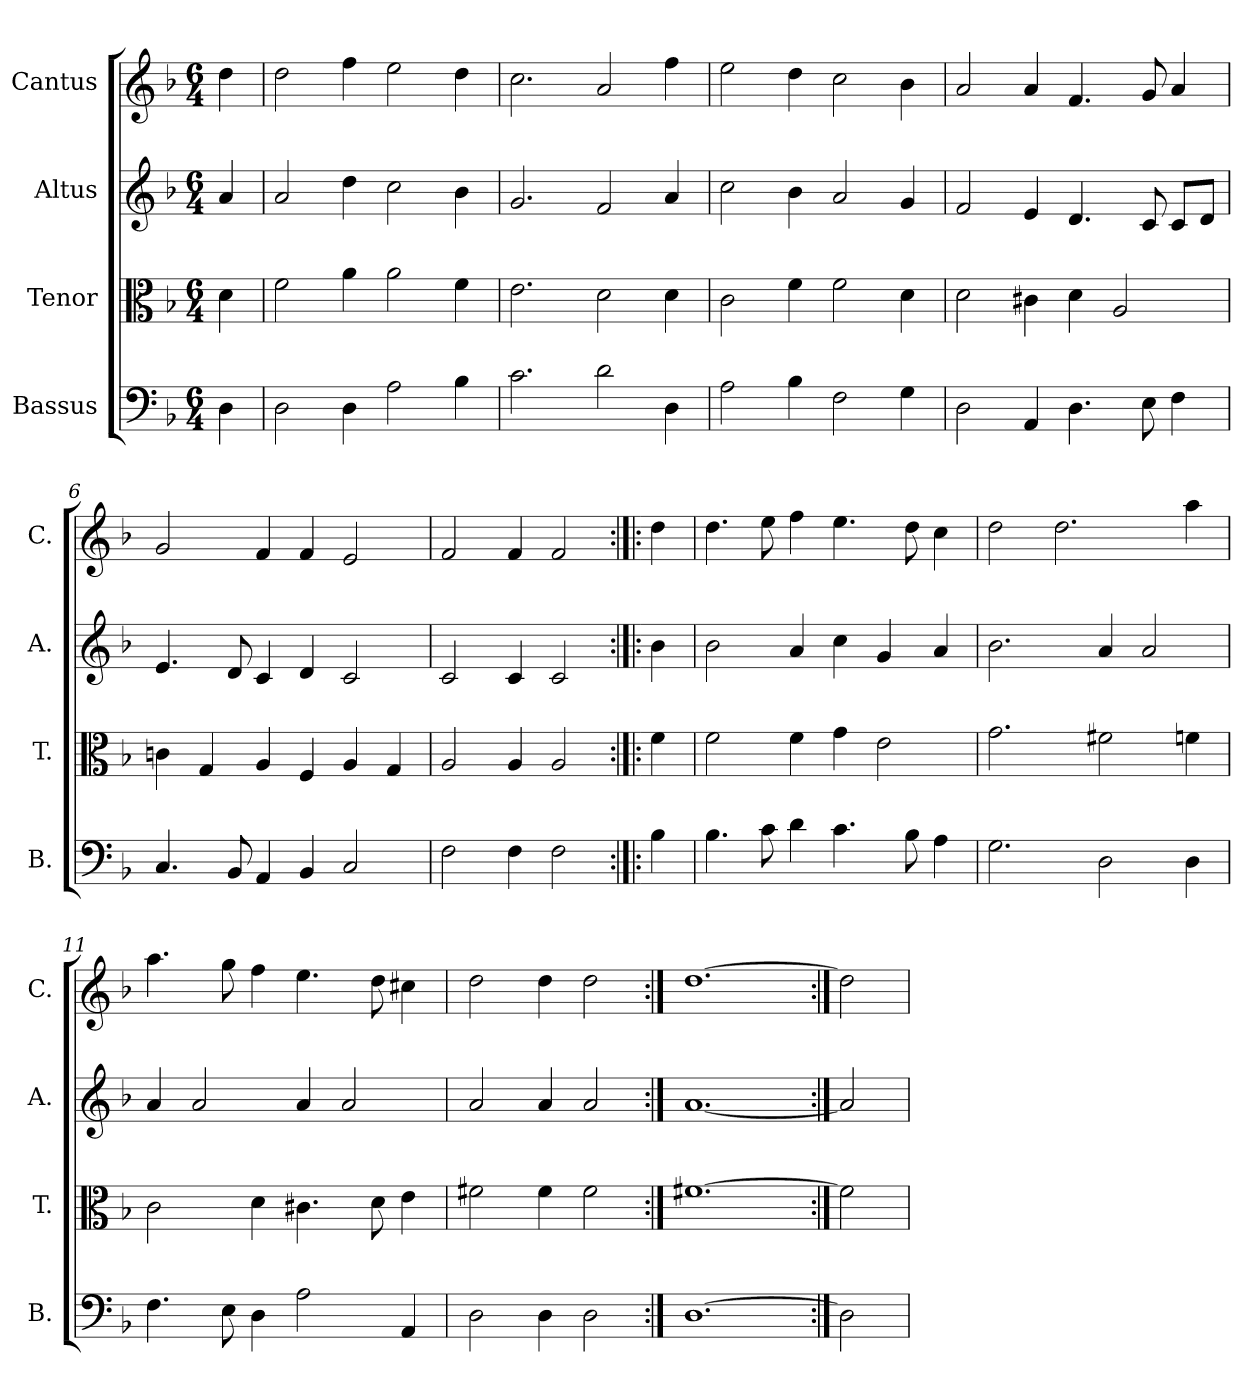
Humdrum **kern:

**kern	**kern	**kern	**kern
*part4	*part3	*part2	*part1
*staff4	*staff3	*staff2	*staff1
*I"Bassus	*I"Tenor	*I"Altus	*I"Cantus
*I'B.	*I'T.	*I'A.	*I'C.
*clefF4	*clefC3	*clefG2	*clefG2
*k[b-]	*k[b-]	*k[b-]	*k[b-]
*F:	*F:	*F:	*F:
*M6/4	*M6/4	*M6/4	*M6/4
=1	=1	=1	=1
4D\	4d\	4a/	4dd\
=2	=2	=2	=2
2D\	2f\	2a/	2dd\
4D\	4a\	4dd\	4ff\
2A\	2a\	2cc\	2ee\
4B-\	4f\	4b-\	4dd\
=3	=3	=3	=3
2.c\	2.e\	2.g/	2.cc\
2d\	2d\	2f/	2a/
4D\	4d\	4a/	4ff\
=4	=4	=4	=4
2A\	2c\	2cc\	2ee\
4B-\	4f\	4b-\	4dd\
2F\	2f\	2a/	2cc\
4G\	4d\	4g/	4b-\
=5	=5	=5	=5
2D\	2d\	2f/	2a/
4AA/	4c#X\	4e/	4a/
4.D\	4d\	4.d/	4.f/
.	2A/	.	.
8E\	.	8c/	8g/
4F\	.	8c/L	4a/
.	.	8d/J	.
=6	=6	=6	=6
4.C/	4cn\	4.e/	2g/
.	4G/	.	.
8BB-/	.	8d/	.
4AA/	4A/	4c/	4f/
4BB-/	4F/	4d/	4f/
2C/	4A/	2c/	2e/
.	4G/	.	.
!!LO:LB:g=z
=7	=7	=7	=7
2F\	2A/	2c/	2f/
4F\	4A/	4c/	4f/
2F\	2A/	2c/	2f/
=8:|!|:	=8:|!|:	=8:|!|:	=8:|!|:
4B-\	4f\	4b-\	4dd\
=9	=9	=9	=9
4.B-\	2f\	2b-\	4.dd\
8c\	.	.	8ee\
4d\	4f\	4a/	4ff\
4.c\	4g\	4cc\	4.ee\
.	2e\	4g/	.
8B-\	.	.	8dd\
4A\	.	4a/	4cc\
=10	=10	=10	=10
2.G\	2.g\	2.b-\	2dd\
.	.	.	2.dd\
2D\	2f#X\	4a/	.
.	.	2a/	.
4D\	4fn\	.	4aa\
=11	=11	=11	=11
4.F\	2c\	4a/	4.aa\
.	.	2a/	.
8E\	.	.	8gg\
4D\	4d\	.	4ff\
2A\	4.c#X\	4a/	4.ee\
.	.	2a/	.
.	8d\	.	8dd\
4AA/	4e\	.	4cc#X\
=12	=12	=12	=12
2D\	2f#X\	2a/	2dd\
4D\	4f#\	4a/	4dd\
2D\	2f#\	2a/	2dd\
=13:|!	=13:|!	=13:|!	=13:|!
[1.D\	[1.f#X\	[1.a/	[1.dd\
=14:|!	=14:|!	=14:|!	=14:|!
2D\]	2f#\]	2a/]	2dd\]
=	=	=	=
*-	*-	*-	*-
